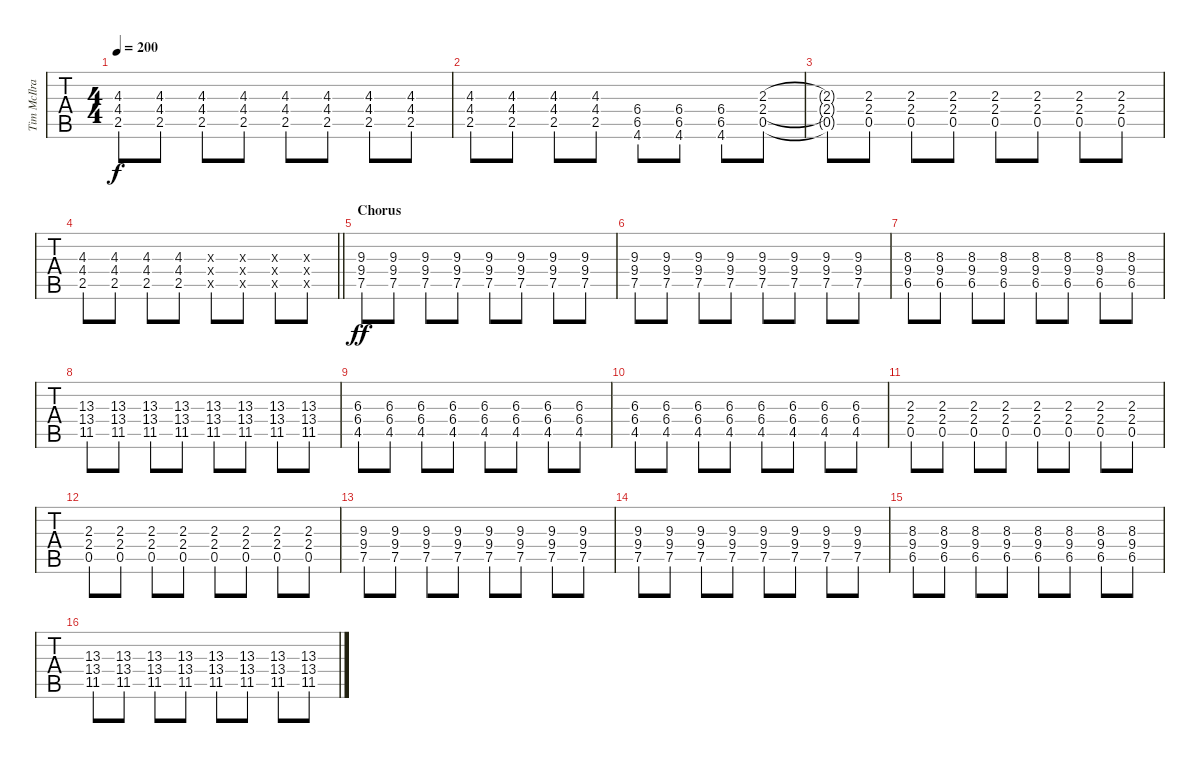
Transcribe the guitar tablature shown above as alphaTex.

\track ("Tim McIlrath - Guitar One" "Tim McIlra") {instrument distortionguitar}
\staff {tabs}
\tuning (Eb4 Bb3 Gb3 Db3 Ab2 Eb2) {hide}
\ts (4 4)
\tempo 200
\clef g2
\ks c
(4.3{t} 4.4{t} 2.5{t}).8{dy f} (4.3 4.4 2.5).8 (4.3 4.4 2.5).8 (4.3 4.4 2.5).8 (4.3 4.4 2.5).8 (4.3 4.4 2.5).8 (4.3 4.4 2.5).8 (4.3 4.4 2.5).8 |
(4.3 4.4 2.5).8 (4.3 4.4 2.5).8 (4.3 4.4 2.5).8 (4.3 4.4 2.5).8 (6.4 6.5 4.6).8 (6.4 6.5 4.6).8 (6.4 6.5 4.6).8 (2.3 2.4 0.5).8 |
(2.3{t} 2.4{t} 0.5{t}).8 (2.3 2.4 0.5).8 (2.3 2.4 0.5).8 (2.3 2.4 0.5).8 (2.3 2.4 0.5).8 (2.3 2.4 0.5).8 (2.3 2.4 0.5).8 (2.3 2.4 0.5).8 |
\barLineRight lightlight
(4.3 4.4 2.5).8 (4.3 4.4 2.5).8 (4.3 4.4 2.5).8 (4.3 4.4 2.5).8 (4.3{x} 4.4{x} 2.5{x}).8 (4.3{x} 4.4{x} 2.5{x}).8 (4.3{x} 4.4{x} 2.5{x}).8 (4.3{x} 4.4{x} 2.5{x}).8 |
\section ("" "Chorus")
(9.3 9.4 7.5).8{dy ff} (9.3 9.4 7.5).8 (9.3 9.4 7.5).8 (9.3 9.4 7.5).8 (9.3 9.4 7.5).8 (9.3 9.4 7.5).8 (9.3 9.4 7.5).8 (9.3 9.4 7.5).8 |
(9.3 9.4 7.5).8 (9.3 9.4 7.5).8 (9.3 9.4 7.5).8 (9.3 9.4 7.5).8 (9.3 9.4 7.5).8 (9.3 9.4 7.5).8 (9.3 9.4 7.5).8 (9.3 9.4 7.5).8 |
(8.3 9.4 6.5).8 (8.3 9.4 6.5).8 (8.3 9.4 6.5).8 (8.3 9.4 6.5).8 (8.3 9.4 6.5).8 (8.3 9.4 6.5).8 (8.3 9.4 6.5).8 (8.3 9.4 6.5).8 |
(13.3 13.4 11.5).8 (13.3 13.4 11.5).8 (13.3 13.4 11.5).8 (13.3 13.4 11.5).8 (13.3 13.4 11.5).8 (13.3 13.4 11.5).8 (13.3 13.4 11.5).8 (13.3 13.4 11.5).8 |
(6.3 6.4 4.5).8 (6.3 6.4 4.5).8 (6.3 6.4 4.5).8 (6.3 6.4 4.5).8 (6.3 6.4 4.5).8 (6.3 6.4 4.5).8 (6.3 6.4 4.5).8 (6.3 6.4 4.5).8 |
(6.3 6.4 4.5).8 (6.3 6.4 4.5).8 (6.3 6.4 4.5).8 (6.3 6.4 4.5).8 (6.3 6.4 4.5).8 (6.3 6.4 4.5).8 (6.3 6.4 4.5).8 (6.3 6.4 4.5).8 |
(2.3 2.4 0.5).8 (2.3 2.4 0.5).8 (2.3 2.4 0.5).8 (2.3 2.4 0.5).8 (2.3 2.4 0.5).8 (2.3 2.4 0.5).8 (2.3 2.4 0.5).8 (2.3 2.4 0.5).8 |
(2.3 2.4 0.5).8 (2.3 2.4 0.5).8 (2.3 2.4 0.5).8 (2.3 2.4 0.5).8 (2.3 2.4 0.5).8 (2.3 2.4 0.5).8 (2.3 2.4 0.5).8 (2.3 2.4 0.5).8 |
(9.3 9.4 7.5).8 (9.3 9.4 7.5).8 (9.3 9.4 7.5).8 (9.3 9.4 7.5).8 (9.3 9.4 7.5).8 (9.3 9.4 7.5).8 (9.3 9.4 7.5).8 (9.3 9.4 7.5).8 |
(9.3 9.4 7.5).8 (9.3 9.4 7.5).8 (9.3 9.4 7.5).8 (9.3 9.4 7.5).8 (9.3 9.4 7.5).8 (9.3 9.4 7.5).8 (9.3 9.4 7.5).8 (9.3 9.4 7.5).8 |
(8.3 9.4 6.5).8 (8.3 9.4 6.5).8 (8.3 9.4 6.5).8 (8.3 9.4 6.5).8 (8.3 9.4 6.5).8 (8.3 9.4 6.5).8 (8.3 9.4 6.5).8 (8.3 9.4 6.5).8 |
(13.3 13.4 11.5).8 (13.3 13.4 11.5).8 (13.3 13.4 11.5).8 (13.3 13.4 11.5).8 (13.3 13.4 11.5).8 (13.3 13.4 11.5).8 (13.3 13.4 11.5).8 (13.3 13.4 11.5).8
